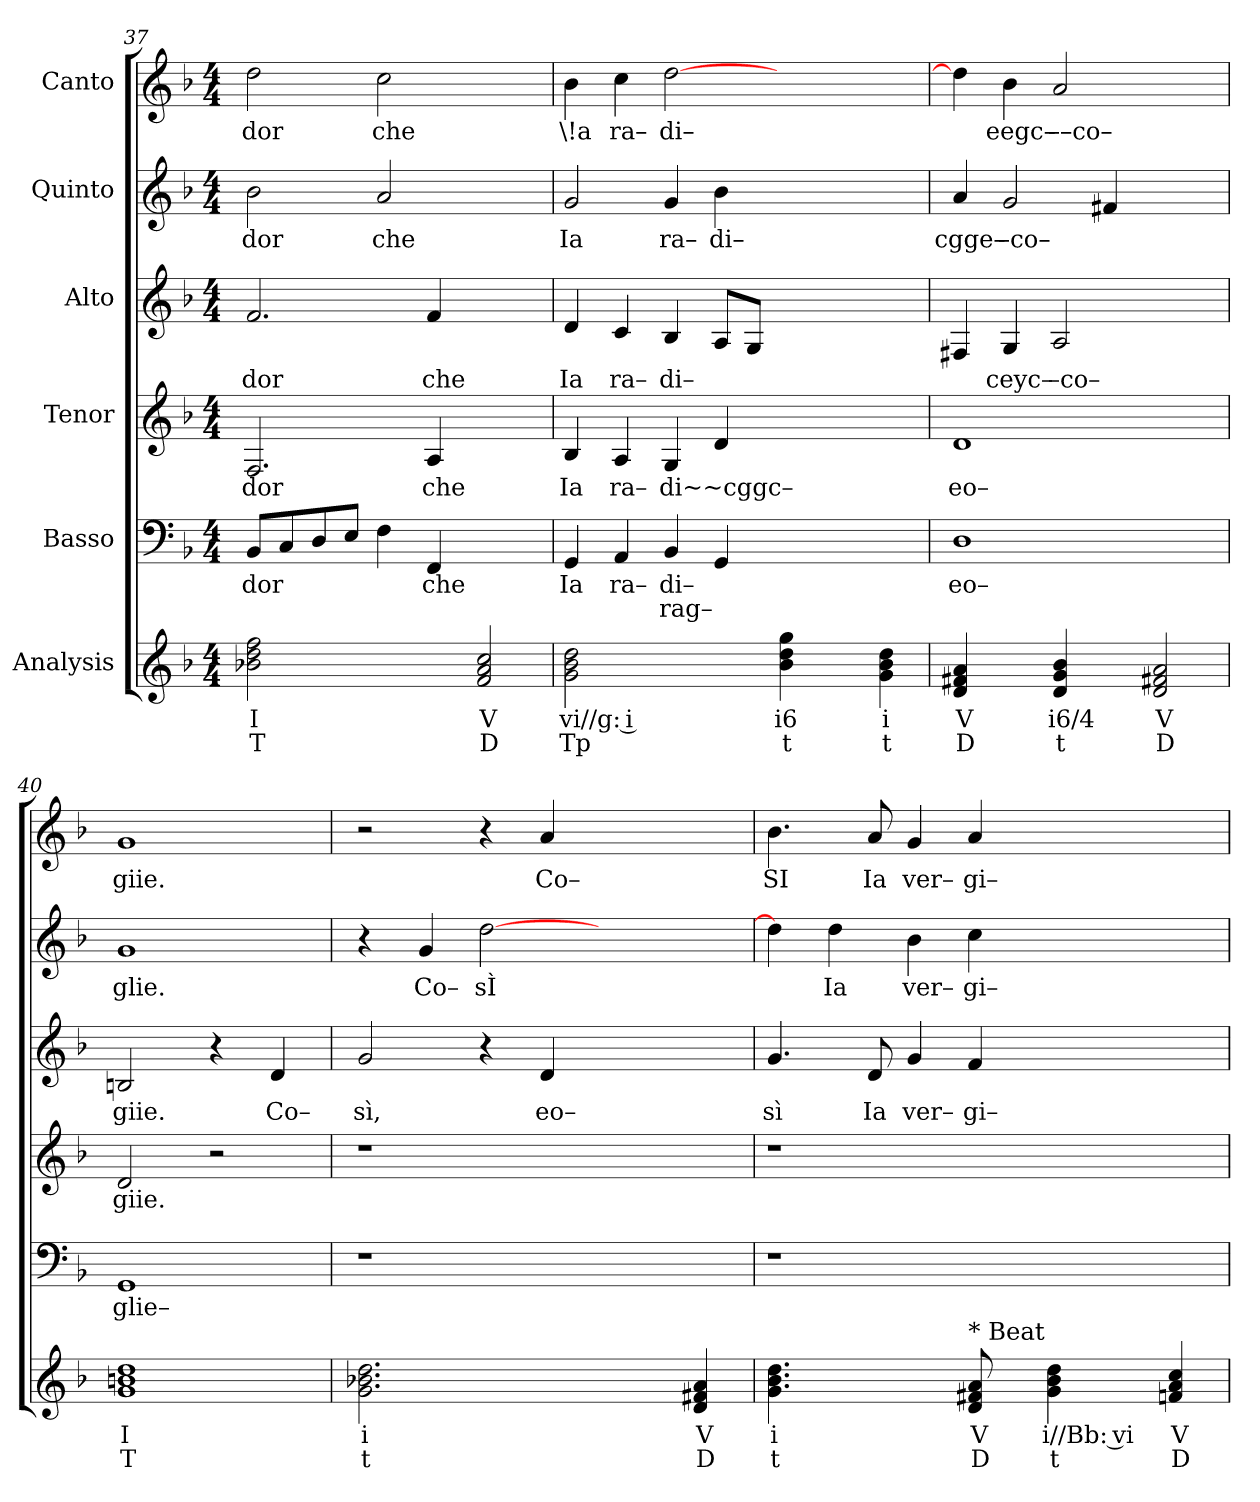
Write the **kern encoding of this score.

**kern	**text	**text	**kern	**text	**text	**kern	**text	**kern	**text	**kern	**text	**kern	**text
*part6	*part6	*part6	*part5	*part5	*part5	*part4	*part4	*part3	*part3	*part2	*part2	*part1	*part1
*staff6	*staff6	*staff6	*staff5	*staff5	*staff5	*staff4	*staff4	*staff3	*staff3	*staff2	*staff2	*staff1	*staff1
*I"Analysis	*	*	*I"Basso	*	*	*I"Tenor	*	*I"Alto	*	*I"Quinto	*	*I"Canto	*
*	*	*	*clefF4	*	*	*clefG2	*	*clefG2	*	*clefG2	*	*clefG2	*
*k[b-]	*	*	*k[b-]	*	*	*k[b-]	*	*k[b-]	*	*k[b-]	*	*k[b-]	*
*	*	*	*F:	*	*	*F:	*	*F:	*	*F:	*	*F:	*
*M4/4	*	*	*M4/4	*	*	*M4/4	*	*M4/4	*	*M4/4	*	*M4/4	*
=37	=37	=37	=37	=37	=37	=37	=37	=37	=37	=37	=37	=37	=37
!	!	!	!	!LO:LY:b	!	!	!	!	!	!	!	!	!
!	!	!	!	!	!	!	!LO:LY:b	!	!	!	!	!	!
!	!	!	!	!	!	!	!	!	!LO:LY:b	!	!	!	!
!	!	!	!	!	!	!	!	!	!	!	!LO:LY:b	!	!
!	!	!	!	!	!	!	!	!	!	!	!	!	!LO:LY:b
2b-X 2dd 2ff	I	T	8BB-/L	dor	.	2.F/	dor	2.f/	dor	2b-\	dor	2dd\	dor
.	.	.	8C/	.	.	.	.	.	.	.	.	.	.
.	.	.	8D/	.	.	.	.	.	.	.	.	.	.
.	.	.	8E/J	.	.	.	.	.	.	.	.	.	.
!	!	!	!	!	!	!	!	!	!	!	!LO:LY:b	!	!
!	!	!	!	!	!	!	!	!	!	!	!	!	!LO:LY:b
2ryy	.	.	4F\	.	.	.	.	.	.	2a/	che	2cc\	che
!	!	!	!	!LO:LY:b	!	!	!	!	!	!	!	!	!
!	!	!	!	!	!	!	!LO:LY:b	!	!	!	!	!	!
!	!	!	!	!	!	!	!	!	!LO:LY:b	!	!	!	!
.	.	.	4FF/	che	.	4A/	che	4f/	che	.	.	.	.
2f 2a 2cc	V	D	2ryy	.	.	2ryy	.	2ryy	.	2ryy	.	2ryy	.
=38	=38	=38	=38	=38	=38	=38	=38	=38	=38	=38	=38	=38	=38
!	!	!	!	!LO:LY:b	!	!	!	!	!	!	!	!	!
!	!	!	!	!	!	!	!LO:LY:b	!	!	!	!	!	!
!	!	!	!	!	!	!	!	!	!LO:LY:b	!	!	!	!
!	!	!	!	!	!	!	!	!	!	!	!LO:LY:b	!	!
!	!	!	!	!	!	!	!	!	!	!	!	!	!LO:LY:b
2g 2b- 2dd	vi//g: i	Tp	4GG/	Ia	.	4B-/	Ia	4d/	Ia	2g/	Ia	4b-\	\!a
!	!	!	!	!LO:LY:b	!	!	!	!	!	!	!	!	!
!	!	!	!	!	!	!	!LO:LY:b	!	!	!	!	!	!
!	!	!	!	!	!	!	!	!	!LO:LY:b	!	!	!	!
!	!	!	!	!	!	!	!	!	!	!	!	!	!LO:LY:b
.	.	.	4AA/	ra–	.	4A/	ra–	4c/	ra–	.	.	4cc\	ra–
!	!	!	!	!LO:LY:b	!LO:LY:b	!	!	!	!	!	!	!	!
!	!	!	!	!	!	!	!LO:LY:b	!	!	!	!	!	!
!	!	!	!	!	!	!	!	!	!LO:LY:b	!	!	!	!
!	!	!	!	!	!	!	!	!	!	!	!LO:LY:b	!	!
!	!	!	!	!	!	!	!	!	!	!	!	!	!LO:LY:b
2ryy	.	.	4BB-/	di–	rag–	4G/	di~~cggc–	4B-/	di–	4g/	ra–	[2dd\	di–
!	!	!	!	!	!	!	!	!	!	!	!LO:LY:b	!	!
.	.	.	4GG/	.	.	4d/	.	8A/L	.	4b-\	di–	.	.
.	.	.	.	.	.	.	.	8G/J	.	.	.	.	.
4b- 4dd 4gg	i6	t	2.ryy	.	.	2.ryy	.	2.ryy	.	2.ryy	.	2.ryy	.
4ryy	.	.	.	.	.	.	.	.	.	.	.	.	.
4g 4b- 4dd	i	t	.	.	.	.	.	.	.	.	.	.	.
=39	=39	=39	=39	=39	=39	=39	=39	=39	=39	=39	=39	=39	=39
!	!	!	!	!LO:LY:b	!	!	!	!	!	!	!	!	!
!	!	!	!	!	!	!	!LO:LY:b	!	!	!	!	!	!
!	!	!	!	!	!	!	!	!	!	!	!LO:LY:b	!	!
4d 4f#X 4a	V	D	1D	eo–	.	1d	eo–	4F#X/	.	4a/	cgge–	4dd\]	.
!	!	!	!	!	!	!	!	!	!LO:LY:b	!	!	!	!
!	!	!	!	!	!	!	!	!	!	!	!LO:LY:b	!	!
!	!	!	!	!	!	!	!	!	!	!	!	!	!LO:LY:b
4ryy	.	.	.	.	.	.	.	4G/	ceyc–	2g/	–co–	4b-\	eegc–
!	!	!	!	!	!	!	!	!	!LO:LY:b	!	!	!	!
!	!	!	!	!	!	!	!	!	!	!	!	!	!LO:LY:b
4d 4g 4b-	i6/4	t	.	.	.	.	.	2A/	–co–	.	.	2a/	––co–
4ryy	.	.	.	.	.	.	.	.	.	4f#X/	.	.	.
2d 2f#X 2a	V	D	2ryy	.	.	2ryy	.	2ryy	.	2ryy	.	2ryy	.
=40	=40	=40	=40	=40	=40	=40	=40	=40	=40	=40	=40	=40	=40
!	!	!	!	!LO:LY:b	!	!	!	!	!	!	!	!	!
!	!	!	!	!	!	!	!LO:LY:b	!	!	!	!	!	!
!	!	!	!	!	!	!	!	!	!LO:LY:b	!	!	!	!
!	!	!	!	!	!	!	!	!	!	!	!LO:LY:b	!	!
!	!	!	!	!	!	!	!	!	!	!	!	!	!LO:LY:b
1g 1bn 1dd	I	T	1GG	glie–	.	2d/	giie.	2Bn/	giie.	1g	glie.	1g	giie.
.	.	.	.	.	.	2r	.	4r	.	.	.	.	.
!	!	!	!	!	!	!	!	!	!LO:LY:b	!	!	!	!
.	.	.	.	.	.	.	.	4d/	Co–	.	.	.	.
=41	=41	=41	=41	=41	=41	=41	=41	=41	=41	=41	=41	=41	=41
!	!	!	!	!	!	!	!	!	!LO:LY:b	!	!	!	!
2.g 2.b-X 2.dd	i	t	1r	.	.	1r	.	2g/	sì,	4r	.	2r	.
!	!	!	!	!	!	!	!	!	!	!	!LO:LY:b	!	!
.	.	.	.	.	.	.	.	.	.	4g/	Co–	.	.
!	!	!	!	!	!	!	!	!	!	!	!LO:LY:b	!	!
.	.	.	.	.	.	.	.	4r	.	[2dd\	sÌ	4r	.
!	!	!	!	!	!	!	!	!	!LO:LY:b	!	!	!	!
!	!	!	!	!	!	!	!	!	!	!	!	!	!LO:LY:b
2.ryy	.	.	.	.	.	.	.	4d/	eo–	.	.	4a/	Co–
.	.	.	2.ryy	.	.	2.ryy	.	2.ryy	.	2.ryy	.	2.ryy	.
4d 4f#X 4a	V	D	.	.	.	.	.	.	.	.	.	.	.
=42	=42	=42	=42	=42	=42	=42	=42	=42	=42	=42	=42	=42	=42
!	!	!	!	!	!	!	!	!	!LO:LY:b	!	!	!	!
!	!	!	!	!	!	!	!	!	!	!	!	!	!LO:LY:b
4.g 4.b- 4.dd	i	t	1r	.	.	1r	.	4.g/	sì	4dd\]	.	4.b-\	SI
!	!	!	!	!	!	!	!	!	!	!	!LO:LY:b	!	!
.	.	.	.	.	.	.	.	.	.	4dd\	Ia	.	.
!	!	!	!	!	!	!	!	!	!LO:LY:b	!	!	!	!
!	!	!	!	!	!	!	!	!	!	!	!	!	!LO:LY:b
4.ryy	.	.	.	.	.	.	.	8d/	Ia	.	.	8a/	Ia
!	!	!	!	!	!	!	!	!	!LO:LY:b	!	!	!	!
!	!	!	!	!	!	!	!	!	!	!	!LO:LY:b	!	!
!	!	!	!	!	!	!	!	!	!	!	!	!	!LO:LY:b
.	.	.	.	.	.	.	.	4g/	ver–	4b-\	ver–	4g/	ver–
!	!	!	!	!	!	!	!	!	!LO:LY:b	!	!	!	!
!	!	!	!	!	!	!	!	!	!	!	!LO:LY:b	!	!
!LO:TX:a:t=* Beat	!	!	!	!	!	!	!	!	!	!	!	!	!
!	!	!	!	!	!	!	!	!	!	!	!	!	!LO:LY:b
8d 8f#X 8a	V	D	.	.	.	.	.	4f/	gi–	4cc\	gi–	4a/	gi–
8ryy	.	.	.	.	.	.	.	.	.	.	.	.	.
4g 4b- 4dd	i//Bb: vi	t	2.ryy	.	.	2.ryy	.	2.ryy	.	2.ryy	.	2.ryy	.
4ryy	.	.	.	.	.	.	.	.	.	.	.	.	.
4fn 4a 4cc	V	D	.	.	.	.	.	.	.	.	.	.	.
=	=	=	=	=	=	=	=	=	=	=	=	=	=
*-	*-	*-	*-	*-	*-	*-	*-	*-	*-	*-	*-	*-	*-
